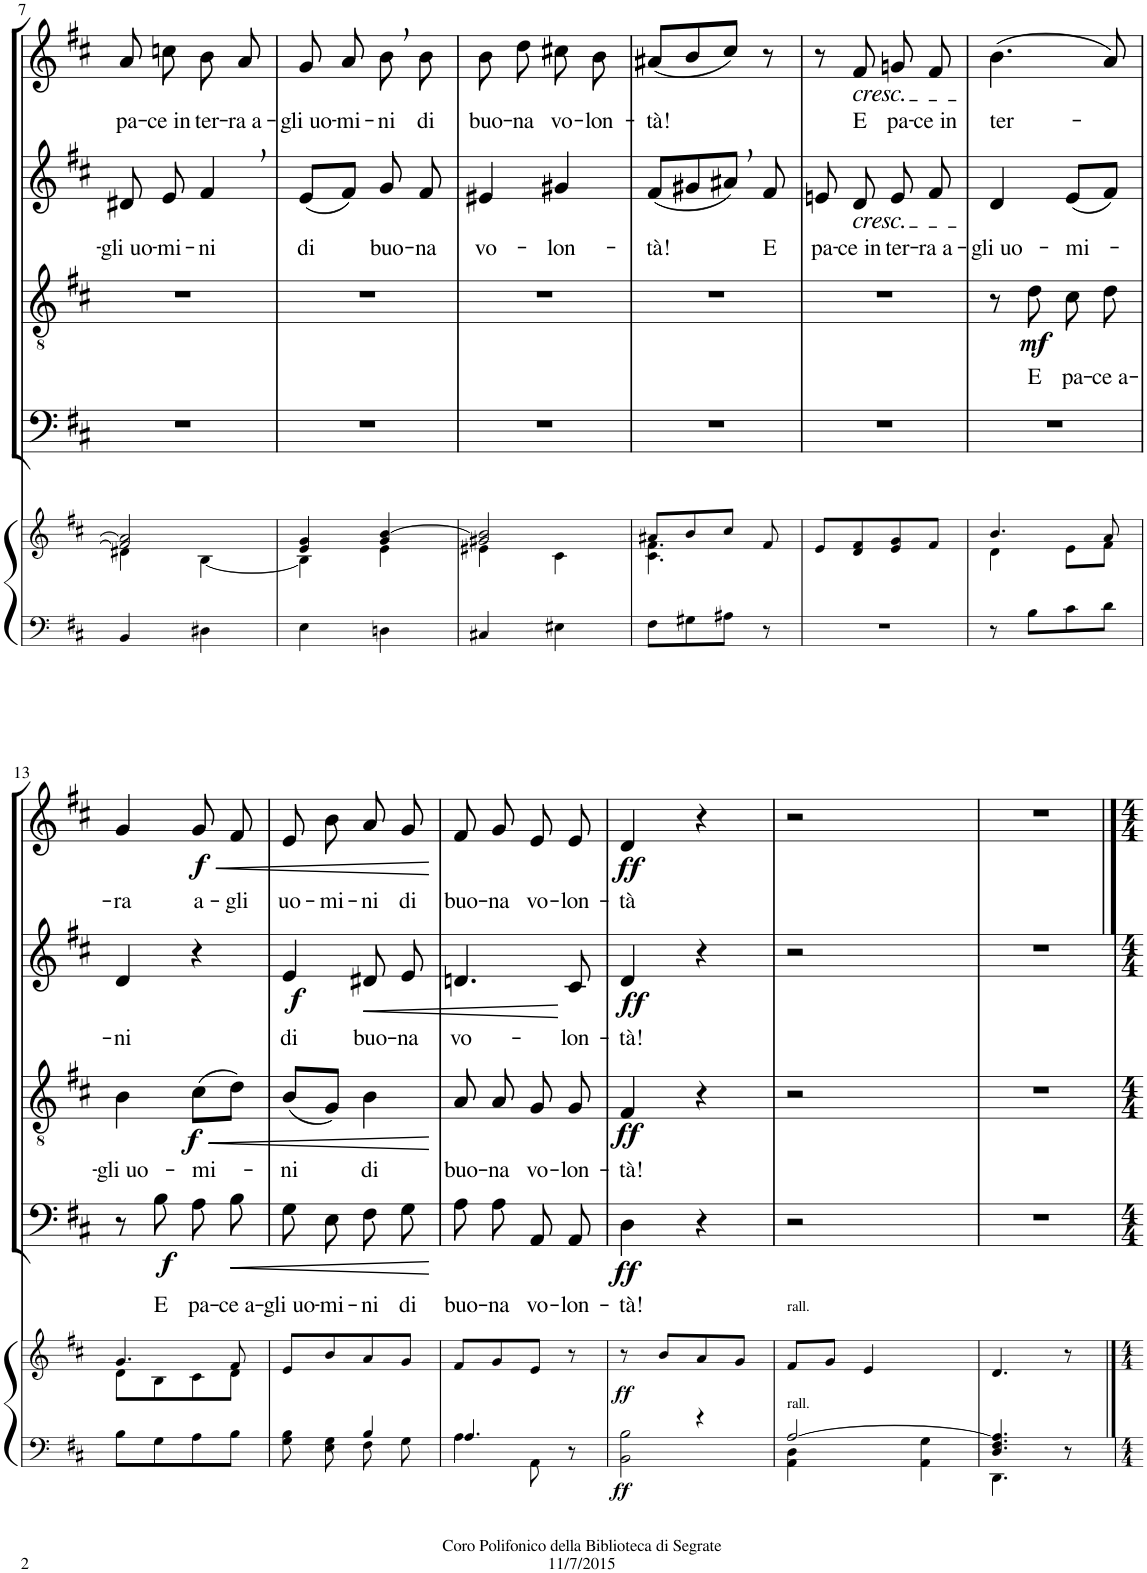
**kern	**dynam	**kern	**dynam	**kern	**text	**dynam	**kern	**text	**dynam	**kern	**text	**dynam	**kern	**text	**dynam
*part6	*part6	*part5	*part5	*part4	*part4	*part4	*part3	*part3	*part3	*part2	*part2	*part2	*part1	*part1	*part1
*staff6	*staff6	*staff5	*staff5	*staff4	*staff4	*staff4	*staff3	*staff3	*staff3	*staff2	*staff2	*staff2	*staff1	*staff1	*staff1
*I"Pipe Organ	*	*I"Pipe Organ	*	*I"Bassi	*	*	*I"Tenori	*	*	*I"Contralti	*	*	*I"Soprani	*	*
*I'P Org	*	*I'P Org	*	*	*	*	*	*	*	*	*	*	*	*	*
!!LO:PB:g=z
*clefF4	*	*clefG2	*	*clefF4	*	*	*clefGv2	*	*	*clefG2	*	*	*clefG2	*	*
*	*	*	*	*	*	*	*	*	*	*	*	*	*Trd1c2	*	*
*k[f#c#]	*	*k[f#c#]	*	*k[f#c#]	*	*	*k[f#c#]	*	*	*k[f#c#]	*	*	*k[f#c#]	*	*
*D:	*	*D:	*	*D:	*	*	*D:	*	*	*D:	*	*	*D:	*	*
*M2/4	*	*M2/4	*	*M2/4	*	*	*M2/4	*	*	*M2/4	*	*	*M2/4	*	*
=7	=7	=7	=7	=7	=7	=7	=7	=7	=7	=7	=7	=7	=7	=7	=7
*	*	*^	*	*	*	*	*	*	*	*	*	*	*	*	*
!	!	!	!	!	!	!	!	!	!	!	!	!LO:LY:b	!	!	!LO:LY:b	!
4BB/	.	2f#/] 2a/]	4d#X\	.	2r	.	.	2r	.	.	8d#X/	-gli uo-	.	8a/	pa-	.
!	!	!	!	!	!	!	!	!	!	!	!	!LO:LY:b	!	!	!LO:LY:b	!
.	.	.	.	.	.	.	.	.	.	.	8e/	-mi-	.	8ccn\	-ce in	.
!	!	!	!	!	!	!	!	!	!	!	!	!LO:LY:b	!	!	!LO:LY:b	!
4D#X\	.	.	[4B\	.	.	.	.	.	.	.	4f#,/	-ni	.	8b\	ter-	.
!	!	!	!	!	!	!	!	!	!	!	!	!	!	!	!LO:LY:b	!
.	.	.	.	.	.	.	.	.	.	.	.	.	.	8a/	-ra a-	.
=8	=8	=8	=8	=8	=8	=8	=8	=8	=8	=8	=8	=8	=8	=8	=8	=8
!	!	!	!	!	!	!	!	!	!	!	!	!LO:LY:b	!	!	!LO:LY:b	!
4E\	.	4e/ 4g/	4B\]	.	2r	.	.	2r	.	.	(8e/L	di	.	8g/	-gli uo-	.
!	!	!	!	!	!	!	!	!	!	!	!	!	!	!	!LO:LY:b	!
.	.	.	.	.	.	.	.	.	.	.	8f#/J)	.	.	8a/	-mi-	.
!	!	!	!	!	!	!	!	!	!	!	!	!LO:LY:b	!	!	!LO:LY:b	!
4Dn\	.	4g/ [4b/	4e\	.	.	.	.	.	.	.	8g/	buo-	.	8b,\	-ni	.
!	!	!	!	!	!	!	!	!	!	!	!	!LO:LY:b	!	!	!LO:LY:b	!
.	.	.	.	.	.	.	.	.	.	.	8f#/	-na	.	8b\	di	.
=9	=9	=9	=9	=9	=9	=9	=9	=9	=9	=9	=9	=9	=9	=9	=9	=9
!	!	!	!	!	!	!	!	!	!	!	!	!LO:LY:b	!	!	!LO:LY:b	!
4C#X/	.	2g#X/ 2b/]	4e#X\	.	2r	.	.	2r	.	.	4e#X/	vo-	.	8b\	buo-	.
!	!	!	!	!	!	!	!	!	!	!	!	!	!	!	!LO:LY:b	!
.	.	.	.	.	.	.	.	.	.	.	.	.	.	8dd\	-na	.
!	!	!	!	!	!	!	!	!	!	!	!	!LO:LY:b	!	!	!LO:LY:b	!
4E#X\	.	.	4c#\	.	.	.	.	.	.	.	4g#X/	-lon-	.	8cc#X\	vo-	.
!	!	!	!	!	!	!	!	!	!	!	!	!	!	!	!LO:LY:b	!
.	.	.	.	.	.	.	.	.	.	.	.	.	.	8b\	-lon-	.
=10	=10	=10	=10	=10	=10	=10	=10	=10	=10	=10	=10	=10	=10	=10	=10	=10
!	!	!	!	!	!	!	!	!	!	!	!	!LO:LY:b	!	!	!LO:LY:b	!
8F#\L	.	8a#X/L	4.c#\ 4.f#\	.	2r	.	.	2r	.	.	(8f#/L	-tà!	.	(8a#X/L	-tà!	.
8G#X\	.	8b/	.	.	.	.	.	.	.	.	8g#X/	.	.	8b/	.	.
8A#X\J	.	8cc#/J	.	.	.	.	.	.	.	.	8a#X,/J)	.	.	8cc#/J)	.	.
!	!	!	!	!	!	!	!	!	!	!	!	!LO:LY:b	!	!	!	!
8r	.	8f#/	8ryy	.	.	.	.	.	.	.	8f#/	E	.	8r	.	.
=11	=11	=11	=11	=11	=11	=11	=11	=11	=11	=11	=11	=11	=11	=11	=11	=11
!	!	!	!	!	!	!	!	!	!	!	!	!LO:LY:b	!	!	!	!
*	*	*v	*v	*	*	*	*	*	*	*	*	*	*	*	*	*
2r	.	8e/L	.	2r	.	.	2r	.	.	8en/	pa-	.	8r	.	.
!	!	!	!	!	!	!	!	!	!	!	!	!	!LO:TX:b:i:t=cresc.	!	!
!	!	!	!	!	!	!	!	!	!	!LO:TX:b:i:t=cresc.	!	!	!	!	!
!	!	!	!	!	!	!	!	!	!	!	!LO:LY:b	!	!	!LO:LY:b	!
.	.	8d/ 8f#/	.	.	.	.	.	.	.	8d/	-ce in	.	8f#/	E	.
!	!	!	!	!	!	!	!	!	!	!	!LO:LY:b	!	!	!LO:LY:b	!
.	.	8e/ 8g/	.	.	.	.	.	.	.	8e/	ter-	.	8gn/	pa-	.
!	!	!	!	!	!	!	!	!	!	!	!LO:LY:b	!	!	!LO:LY:b	!
.	.	8f#/J	.	.	.	.	.	.	.	8f#/	-ra a-	.	8f#/	-ce in	.
=12	=12	=12	=12	=12	=12	=12	=12	=12	=12	=12	=12	=12	=12	=12	=12
*	*	*^	*	*	*	*	*	*	*	*	*	*	*	*	*
!	!	!	!	!	!	!	!	!	!	!	!	!LO:LY:b	!	!	!LO:LY:b	!
8r	.	4.b/	4d\	.	2r	.	.	8r	.	.	4d/	-gli uo-	.	(4.b\	ter-	.
!	!	!	!	!	!	!	!	!	!LO:LY:b	!LO:DY:b	!	!	!	!	!	!
8B\L	.	.	.	.	.	.	.	8d\	E	mf	.	.	.	.	.	.
!	!	!	!	!	!	!	!	!	!LO:LY:b	!	!	!LO:LY:b	!	!	!	!
8c#\	.	.	8e\L	.	.	.	.	8c#\	pa-	.	(8e/L	-mi-	.	.	.	.
!	!	!	!	!	!	!	!	!	!LO:LY:b	!	!	!	!	!	!	!
8d\J	.	8a/	8f#\J	.	.	.	.	8d\	-ce a-	.	8f#/J)	.	.	8a/)	.	.
!!LO:LB:g=z
=13	=13	=13	=13	=13	=13	=13	=13	=13	=13	=13	=13	=13	=13	=13	=13	=13
!	!	!	!	!	!	!	!	!	!LO:LY:b	!	!	!LO:LY:b	!	!	!LO:LY:b	!
8B\L	.	4.g/	8d\L	.	8r	.	.	4B\	-gli uo-	.	4d/	-ni	.	4g/	-ra	.
!	!	!	!	!	!	!LO:LY:b	!LO:DY:b	!	!	!	!	!	!	!	!	!
8G\	.	.	8B\	.	8B\	E	f	.	.	.	.	.	.	.	.	.
!	!	!	!	!	!	!LO:LY:b	!	!	!LO:LY:b	!LO:HP:b	!	!	!	!	!LO:LY:b	!LO:HP:b
!	!	!	!	!	!	!	!	!	!	!LO:DY:n=1:b	!	!	!	!	!	!LO:DY:n=1:b
8A\	.	.	8c#\	.	8A\L	pa-	.	(8c#\L	-mi-	< f	4r	.	.	8g/	a-	< f
!	!	!	!	!	!	!LO:LY:b	!LO:HP:b	!	!	!	!	!	!	!	!LO:LY:b	!
8B\J	.	8f#/	8d\J	.	8B\J	-ce a-	<	8d\J)	.	.	.	.	.	8f#/	-gli	.
=14	=14	=14	=14	=14	=14	=14	=14	=14	=14	=14	=14	=14	=14	=14	=14	=14
*^	*	*	*	*	*	*	*	*	*	*	*	*	*	*	*	*
!	!	!	!	!	!	!	!LO:LY:b	!	!	!LO:LY:b	!	!	!LO:LY:b	!LO:DY:b	!	!LO:LY:b	!
*	*	*	*v	*v	*	*	*	*	*	*	*	*	*	*	*	*	*
8G\ 8B\	4ryy	.	8e/L	.	8G\L	-gli uo-	.	(8B/L	-ni	.	4e/	di	f	8e/	uo-	.
!	!	!	!	!	!	!LO:LY:b	!	!	!	!	!	!	!	!	!LO:LY:b	!
8E\ 8G\	.	.	8b/	.	8E\J	-mi-	.	8G/J)	.	.	.	.	.	8b\	-mi-	.
!	!	!	!	!	!	!LO:LY:b	!	!	!LO:LY:b	!	!	!LO:LY:b	!LO:HP:b	!	!LO:LY:b	!
4B/	8F#\	.	8a/	.	8F#\L	-ni	.	4B\	di	.	8d#X/	buo-	<	8a/	-ni	.
!	!	!	!	!	!	!LO:LY:b	!	!	!	!	!	!LO:LY:b	!	!	!LO:LY:b	!
.	8G\	.	8g/J	.	8G\J	di	.	.	.	.	8e/	-na	.	8g/	di	.
*v	*v	*	*	*	*	*	*	*	*	*	*	*	*	*	*	*
.	.	.	.	.	.	[	.	.	[	.	.	.	.	.	[
=15	=15	=15	=15	=15	=15	=15	=15	=15	=15	=15	=15	=15	=15	=15	=15
*^	*	*	*	*	*	*	*	*	*	*	*	*	*	*	*
!	!	!	!	!	!	!LO:LY:b	!	!	!LO:LY:b	!	!	!LO:LY:b	!	!	!LO:LY:b	!
4.A/	4A\	.	8f#/L	.	8A\L	buo-	.	8A/	buo-	.	4.dn/	vo-	.	8f#/	buo-	.
!	!	!	!	!	!	!LO:LY:b	!	!	!LO:LY:b	!	!	!	!	!	!LO:LY:b	!
.	.	.	8g/	.	8A\J	-na	.	8A/	-na	.	.	.	.	8g/	-na	.
!	!	!	!	!	!	!LO:LY:b	!	!	!LO:LY:b	!	!	!	!	!	!LO:LY:b	!
.	8AA\	.	8e/J	.	8AA/L	vo-	.	8G/	vo-	.	.	.	.	8e/	vo-	.
!	!	!	!	!	!	!LO:LY:b	!	!	!LO:LY:b	!	!	!LO:LY:b	!	!	!LO:LY:b	!
8r	8ryy	.	8r	.	8AA/J	-lon-	.	8G/	-lon-	.	8c#/	-lon-	[	8e/	-lon-	.
=16	=16	=16	=16	=16	=16	=16	=16	=16	=16	=16	=16	=16	=16	=16	=16	=16
!	!	!LO:DY:b	!	!LO:DY:b	!	!LO:LY:b	!LO:DY:b	!	!LO:LY:b	!LO:DY:b	!	!LO:LY:b	!LO:DY:b	!	!LO:LY:b	!LO:DY:b
8ryy	2BB\ 2B\	ff	8r	ff	4D\	-tà!	ff	4F#/	-tà!	ff	4d/	-tà!	ff	4d/	-tà	ff
8ryy	.	.	8b/L	.	.	.	.	.	.	.	.	.	.	.	.	.
4r	.	.	8a/	.	4r	.	.	4r	.	.	4r	.	.	4r	.	.
.	.	.	8g/J	.	.	.	.	.	.	.	.	.	.	.	.	.
=17	=17	=17	=17	=17	=17	=17	=17	=17	=17	=17	=17	=17	=17	=17	=17	=17
!	!	!	!LO:TX:a:t=rall.	!	!	!	!	!	!	!	!	!	!	!	!	!
!LO:TX:a:t=rall.	!	!	!	!	!	!	!	!	!	!	!	!	!	!	!	!
[2A/	4AA\ 4D\	.	8f#/L	.	2r	.	.	2r	.	.	2r	.	.	2r	.	.
.	.	.	8g/J	.	.	.	.	.	.	.	.	.	.	.	.	.
.	2ryy	.	4e/	.	.	.	.	.	.	.	.	.	.	.	.	.
4AA\ 4G\	.	.	4ryy	.	4ryy	.	.	4ryy	.	.	4ryy	.	.	4ryy	.	.
=18	=18	=18	=18	=18	=18	=18	=18	=18	=18	=18	=18	=18	=18	=18	=18	=18
4.D/ 4.F#/ 4.A/]	4.DD\	.	4.d/	.	2r	.	.	2r	.	.	2r	.	.	2r	.	.
8r	8ryy	.	8r	.	.	.	.	.	.	.	.	.	.	.	.	.
*v	*v	*	*	*	*	*	*	*	*	*	*	*	*	*	*	*
==	==	==	==	==	==	==	==	==	==	==	==	==	==	==	==
*-	*-	*-	*-	*-	*-	*-	*-	*-	*-	*-	*-	*-	*-	*-	*-
